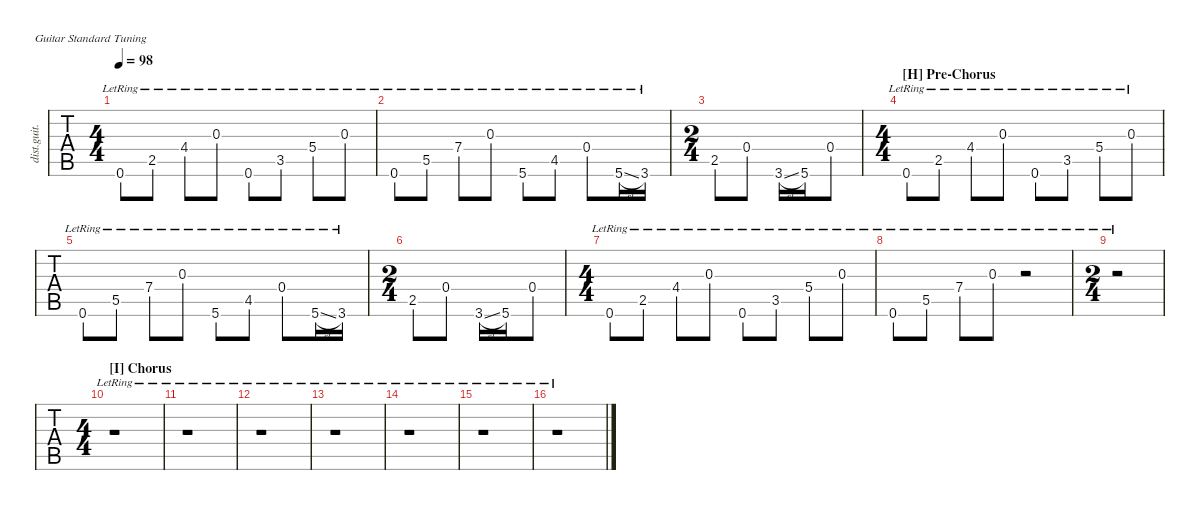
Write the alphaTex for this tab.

\defaultSystemsLayout 4
\hideDynamics
\bracketExtendMode nobrackets
\track ("Clean Guitar (Kirk)" "dist.guit.") {instrument distortionguitar}
\staff {tabs}
\tuning (E4 B3 G3 D3 A2 E2)
\ts (4 4)
\beaming (8 2 2 2 2)
\tempo 98
\clef g2
\ks eminor
0.6{lr acc forcenatural}.8{dy mf} 2.5{lr acc forcenatural}.8 4.4{lr acc #}.8 0.3{lr acc forcenatural}.8 0.6{lr acc forcenatural}.8 3.5{lr acc forcenatural}.8 5.4{lr acc forcenatural}.8 0.3{lr acc forcenatural}.8 |
0.6{lr acc forcenatural}.8 5.5{lr acc forcenatural}.8 7.4{lr acc forcenatural}.8 0.3{lr acc forcenatural}.8 5.6{lr acc forcenatural}.8 4.5{lr acc #}.8 0.4{lr acc forcenatural}.8 5.6{sl lr acc forcenatural}.16 3.6{lr acc forcenatural}.16 |
\ts (2 4)
\beaming (8 2 2)
2.5{acc forcenatural}.8 0.4{acc forcenatural}.8 3.6{sl acc forcenatural}.16 5.6{acc forcenatural}.16 0.4{acc forcenatural}.8 |
\ts (4 4)
\beaming (8 2 2 2 2)
\section ("H" "Pre-Chorus")
0.6{lr acc forcenatural}.8 2.5{lr acc forcenatural}.8 4.4{lr acc #}.8 0.3{lr acc forcenatural}.8 0.6{lr acc forcenatural}.8 3.5{lr acc forcenatural}.8 5.4{lr acc forcenatural}.8 0.3{lr acc forcenatural}.8 |
0.6{lr acc forcenatural}.8 5.5{lr acc forcenatural}.8 7.4{lr acc forcenatural}.8 0.3{lr acc forcenatural}.8 5.6{lr acc forcenatural}.8 4.5{lr acc #}.8 0.4{lr acc forcenatural}.8 5.6{sl lr acc forcenatural}.16 3.6{lr acc forcenatural}.16 |
\ts (2 4)
\beaming (8 2 2)
2.5{acc forcenatural}.8 0.4{acc forcenatural}.8 3.6{sl acc forcenatural}.16 5.6{acc forcenatural}.16 0.4{acc forcenatural}.8 |
\ts (4 4)
\beaming (8 2 2 2 2)
0.6{lr acc forcenatural}.8 2.5{lr acc forcenatural}.8 4.4{lr acc #}.8 0.3{lr acc forcenatural}.8 0.6{lr acc forcenatural}.8 3.5{lr acc forcenatural}.8 5.4{lr acc forcenatural}.8 0.3{lr acc forcenatural}.8 |
0.6{lr acc forcenatural}.8 5.5{lr acc forcenatural}.8 7.4{lr acc forcenatural}.8 0.3{lr acc forcenatural}.8 r.2 |
\ts (2 4)
\beaming (8 2 2)
r.2 |
\ts (4 4)
\beaming (8 2 2 2 2)
\section ("I" "Chorus")
r.1 |
r.1 |
r.1 |
r.1 |
r.1 |
r.1 |
r.1
